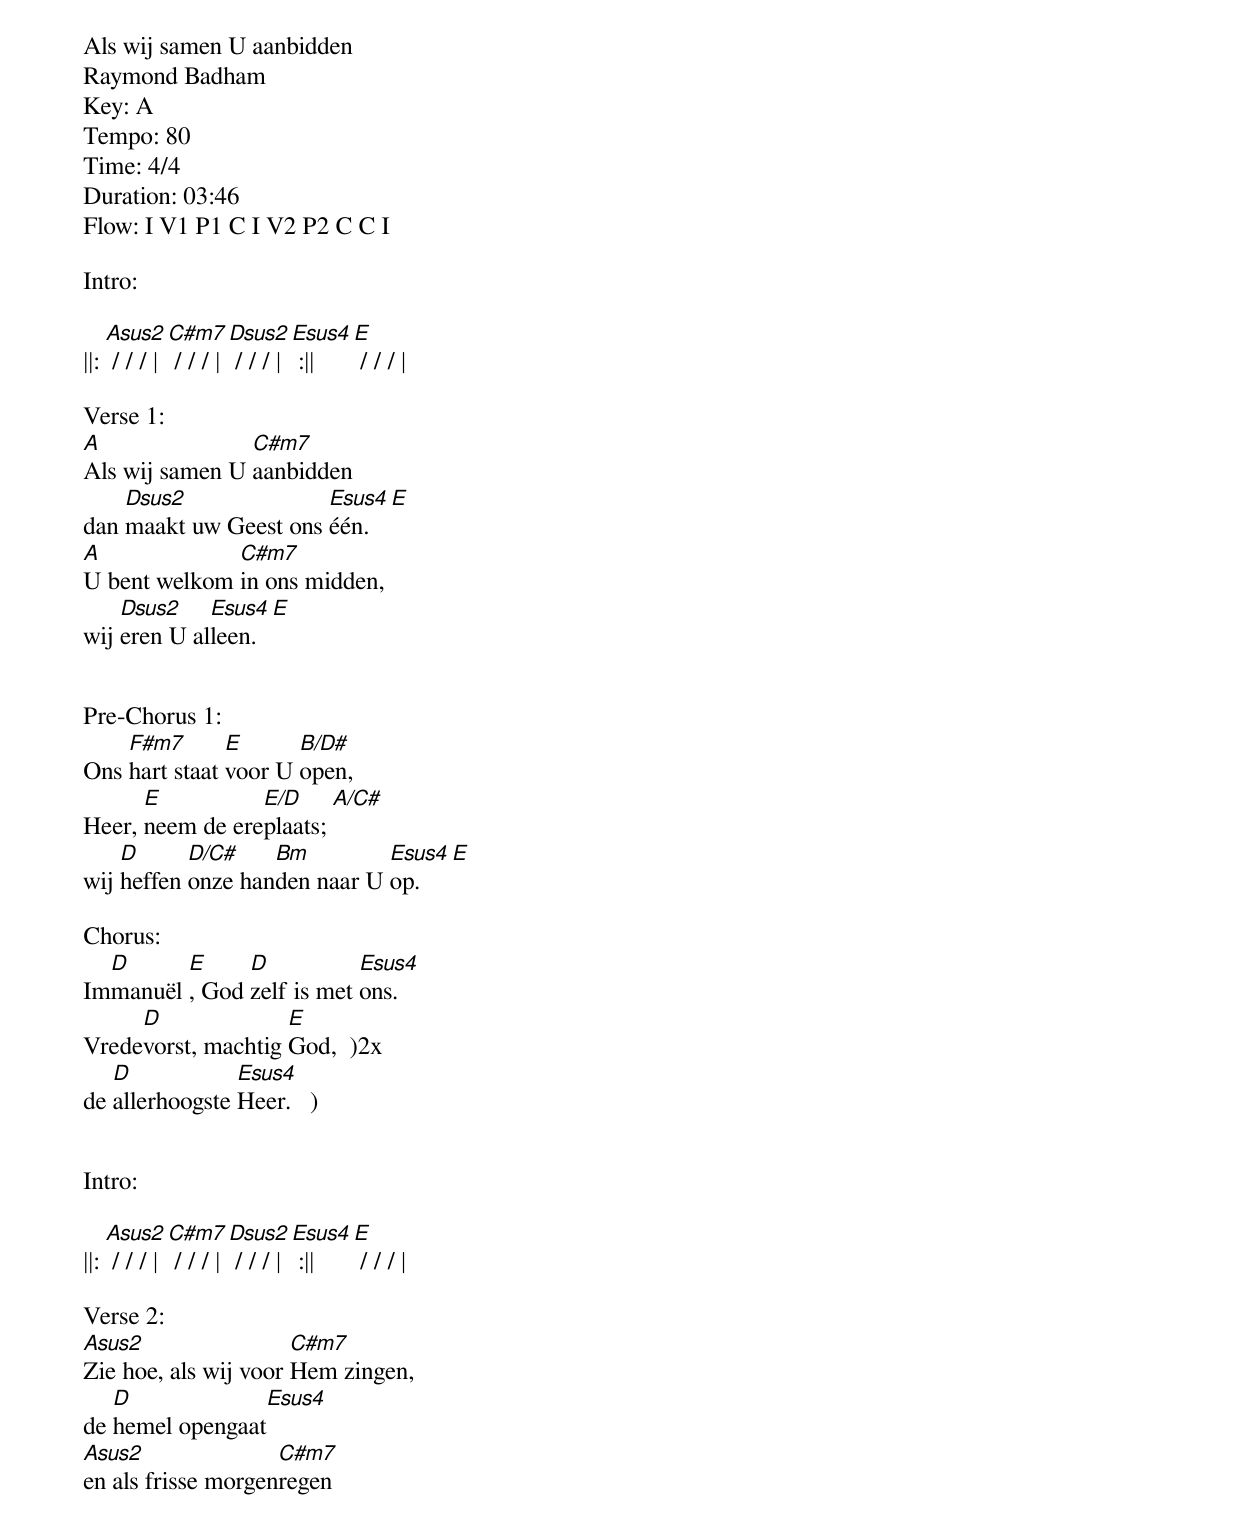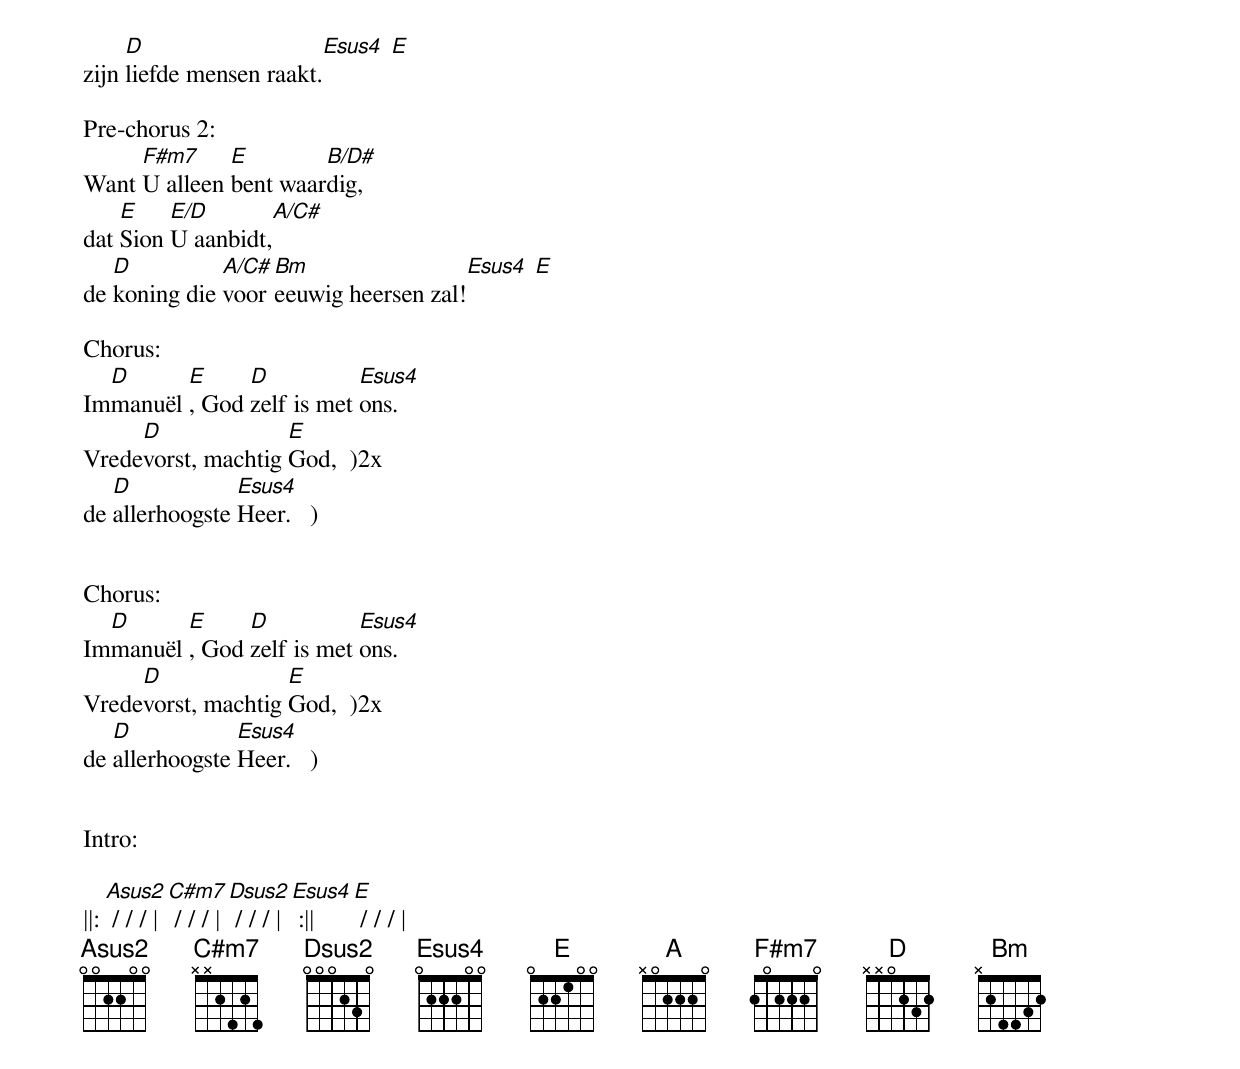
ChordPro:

Als wij samen U aanbidden
Raymond Badham
Key: A
Tempo: 80
Time: 4/4
Duration: 03:46
Flow: I V1 P1 C I V2 P2 C C I

Intro:

||: [Asus2] / / / | [C#m7] / / / | [Dsus2] / / / | [Esus4] :|| [E] / / / |

Verse 1:
[A]Als wij samen U [C#m7]aanbidden
dan [Dsus2]maakt uw Geest ons [Esus4]één.[E]
[A]U bent welkom [C#m7]in ons midden,
wij [Dsus2]eren U al[Esus4]leen.[E]


Pre-Chorus 1:
Ons [F#m7]hart staat [E]voor U [B/D#]open,
Heer, [E]neem de ere[E/D]plaats; [A/C#]
wij [D]heffen [D/C#]onze han[Bm]den naar U [Esus4]op. [E]

Chorus:
Im[D]manuël [E], God [D]zelf is met [Esus4]ons.
Vrede[D]vorst, machtig [E]God, 	)2x
de [D]allerhoogste [Esus4]Heer. 		)


Intro:

||: [Asus2] / / / | [C#m7] / / / | [Dsus2] / / / | [Esus4] :|| [E] / / / |

Verse 2:
[Asus2]Zie hoe, als wij voor [C#m7]Hem zingen,
de [D]hemel opengaat[Esus4]
[Asus2]en als frisse morgen[C#m7]regen
zijn [D]liefde mensen raakt.[Esus4] [E]

Pre-chorus 2:
Want [F#m7]U alleen [E]bent waar[B/D#]dig,
dat [E]Sion [E/D]U aanbidt,[A/C#]
de [D]koning die [A/C#]voor [Bm]eeuwig heersen zal![Esus4] [E]

Chorus:
Im[D]manuël [E], God [D]zelf is met [Esus4]ons.
Vrede[D]vorst, machtig [E]God, 	)2x
de [D]allerhoogste [Esus4]Heer. 		)


Chorus:
Im[D]manuël [E], God [D]zelf is met [Esus4]ons.
Vrede[D]vorst, machtig [E]God, 	)2x
de [D]allerhoogste [Esus4]Heer. 		)


Intro:

||: [Asus2] / / / | [C#m7] / / / | [Dsus2] / / / | [Esus4] :|| [E] / / / |
